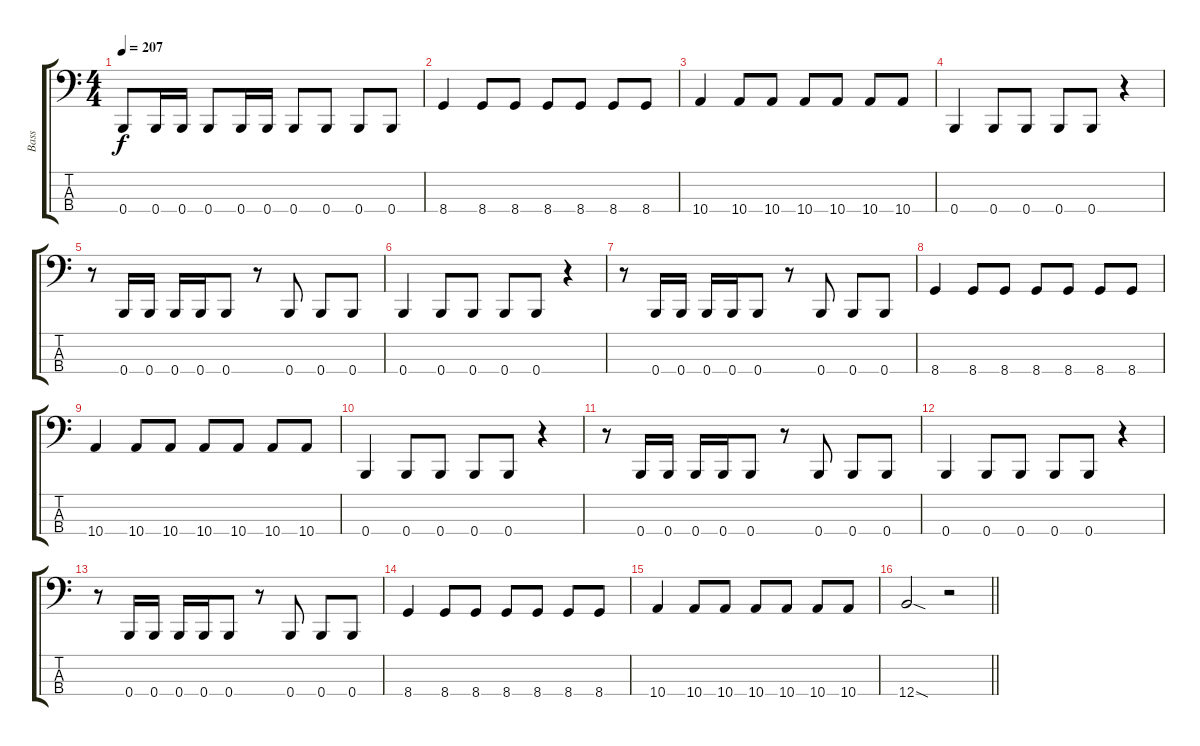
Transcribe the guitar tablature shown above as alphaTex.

\track ("Bass" "Bass") {instrument electricbassfinger}
\staff {score tabs}
\tuning (E2 B1 Gb1 B0) {hide}
\ts (4 4)
\tempo 207
\clef f4
\ks c
0.4.8{dy f} 0.4.16 0.4.16 0.4.8 0.4.16 0.4.16 0.4.8 0.4.8 0.4.8 0.4.8 |
8.4.4 8.4.8 8.4.8 8.4.8 8.4.8 8.4.8 8.4.8 |
10.4.4 10.4.8 10.4.8 10.4.8 10.4.8 10.4.8 10.4.8 |
0.4.4 0.4.8 0.4.8 0.4.8 0.4.8 r.4 |
r.8 0.4.16 0.4.16 0.4.16 0.4.16 0.4.8 r.8 0.4.8 0.4.8 0.4.8 |
0.4.4 0.4.8 0.4.8 0.4.8 0.4.8 r.4 |
r.8 0.4.16 0.4.16 0.4.16 0.4.16 0.4.8 r.8 0.4.8 0.4.8 0.4.8 |
8.4.4 8.4.8 8.4.8 8.4.8 8.4.8 8.4.8 8.4.8 |
10.4.4 10.4.8 10.4.8 10.4.8 10.4.8 10.4.8 10.4.8 |
0.4.4 0.4.8 0.4.8 0.4.8 0.4.8 r.4 |
r.8 0.4.16 0.4.16 0.4.16 0.4.16 0.4.8 r.8 0.4.8 0.4.8 0.4.8 |
0.4.4 0.4.8 0.4.8 0.4.8 0.4.8 r.4 |
r.8 0.4.16 0.4.16 0.4.16 0.4.16 0.4.8 r.8 0.4.8 0.4.8 0.4.8 |
8.4.4 8.4.8 8.4.8 8.4.8 8.4.8 8.4.8 8.4.8 |
10.4.4 10.4.8 10.4.8 10.4.8 10.4.8 10.4.8 10.4.8 |
\barLineRight lightlight
12.4{sod}.2 r.2
